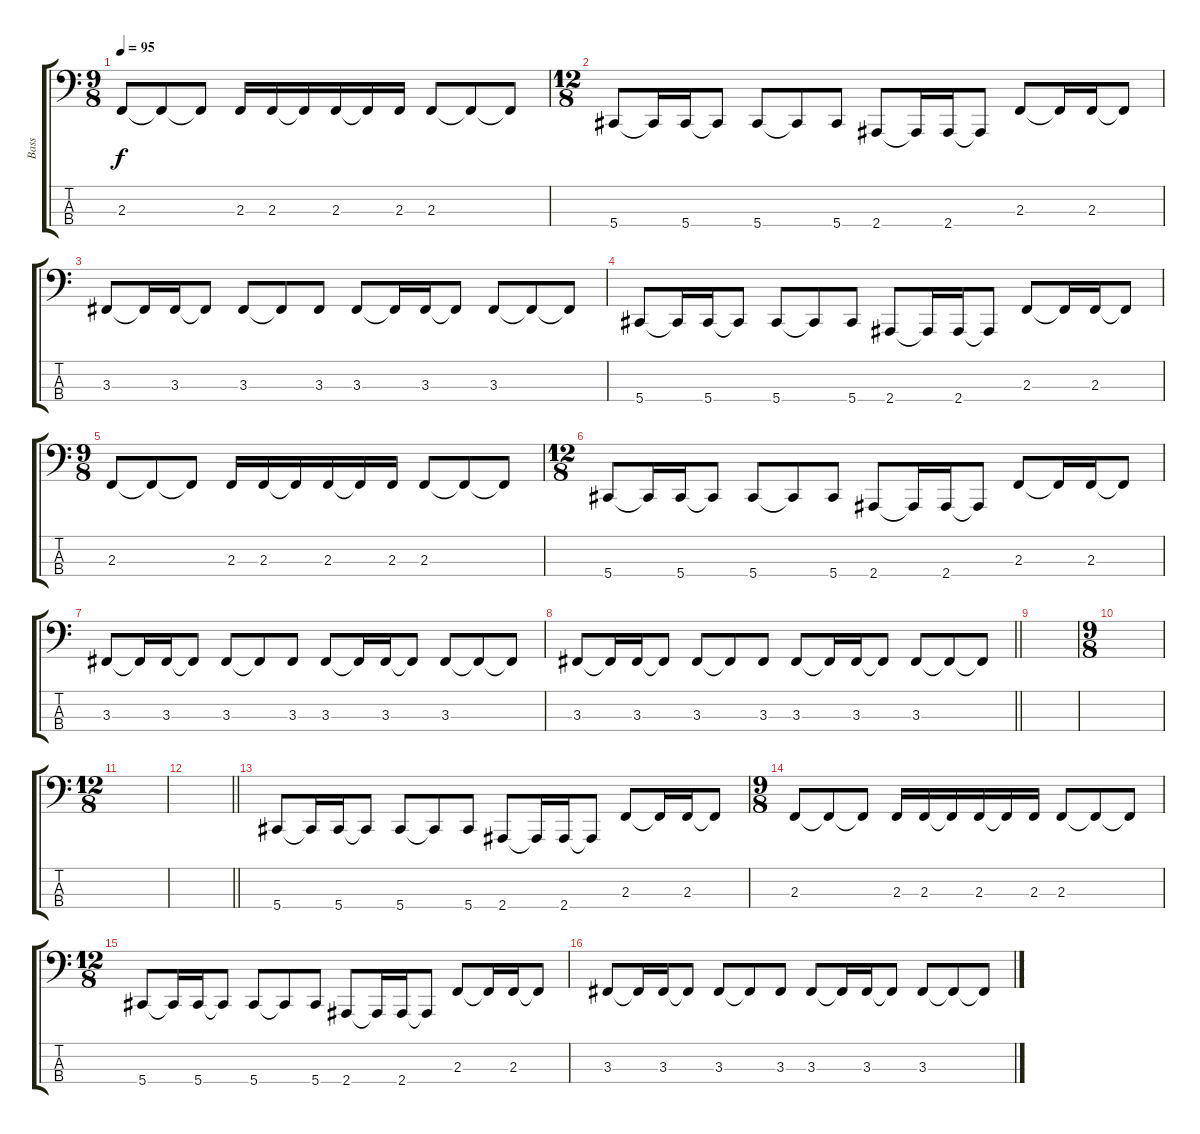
\track ("Bass" "Bass") {instrument electricbassfinger}
\staff {score tabs}
\tuning (Db2 Ab1 Eb1 Ab0) {hide}
\ts (9 8)
\tempo 95
\clef f4
\ks c
2.3.8{dy f} 2.3{t}.8 2.3{t}.8 2.3.16 2.3.16 2.3{t}.16 2.3.16 2.3{t}.16 2.3.16 2.3.8 2.3{t}.8 2.3{t}.8 |
\ts (12 8)
5.4.8 5.4{t}.16 5.4.16 5.4{t}.8 5.4.8 5.4{t}.8 5.4.8 2.4.8 2.4{t}.16 2.4.16 2.4{t}.8 2.3.8 2.3{t}.16 2.3.16 2.3{t}.8 |
3.3.8 3.3{t}.16 3.3.16 3.3{t}.8 3.3.8 3.3{t}.8 3.3.8 3.3.8 3.3{t}.16 3.3.16 3.3{t}.8 3.3.8 3.3{t}.8 3.3{t}.8 |
5.4.8 5.4{t}.16 5.4.16 5.4{t}.8 5.4.8 5.4{t}.8 5.4.8 2.4.8 2.4{t}.16 2.4.16 2.4{t}.8 2.3.8 2.3{t}.16 2.3.16 2.3{t}.8 |
\ts (9 8)
2.3.8 2.3{t}.8 2.3{t}.8 2.3.16 2.3.16 2.3{t}.16 2.3.16 2.3{t}.16 2.3.16 2.3.8 2.3{t}.8 2.3{t}.8 |
\ts (12 8)
5.4.8 5.4{t}.16 5.4.16 5.4{t}.8 5.4.8 5.4{t}.8 5.4.8 2.4.8 2.4{t}.16 2.4.16 2.4{t}.8 2.3.8 2.3{t}.16 2.3.16 2.3{t}.8 |
3.3.8 3.3{t}.16 3.3.16 3.3{t}.8 3.3.8 3.3{t}.8 3.3.8 3.3.8 3.3{t}.16 3.3.16 3.3{t}.8 3.3.8 3.3{t}.8 3.3{t}.8 |
\barLineRight lightlight
3.3.8 3.3{t}.16 3.3.16 3.3{t}.8 3.3.8 3.3{t}.8 3.3.8 3.3.8 3.3{t}.16 3.3.16 3.3{t}.8 3.3.8 3.3{t}.8 3.3{t}.8 |
\section ("" "")
|
\ts (9 8)
|
\ts (12 8)
|
\barLineRight lightlight
|
\section ("" "")
5.4.8 5.4{t}.16 5.4.16 5.4{t}.8 5.4.8 5.4{t}.8 5.4.8 2.4.8 2.4{t}.16 2.4.16 2.4{t}.8 2.3.8 2.3{t}.16 2.3.16 2.3{t}.8 |
\ts (9 8)
2.3.8 2.3{t}.8 2.3{t}.8 2.3.16 2.3.16 2.3{t}.16 2.3.16 2.3{t}.16 2.3.16 2.3.8 2.3{t}.8 2.3{t}.8 |
\ts (12 8)
5.4.8 5.4{t}.16 5.4.16 5.4{t}.8 5.4.8 5.4{t}.8 5.4.8 2.4.8 2.4{t}.16 2.4.16 2.4{t}.8 2.3.8 2.3{t}.16 2.3.16 2.3{t}.8 |
3.3.8 3.3{t}.16 3.3.16 3.3{t}.8 3.3.8 3.3{t}.8 3.3.8 3.3.8 3.3{t}.16 3.3.16 3.3{t}.8 3.3.8 3.3{t}.8 3.3{t}.8
